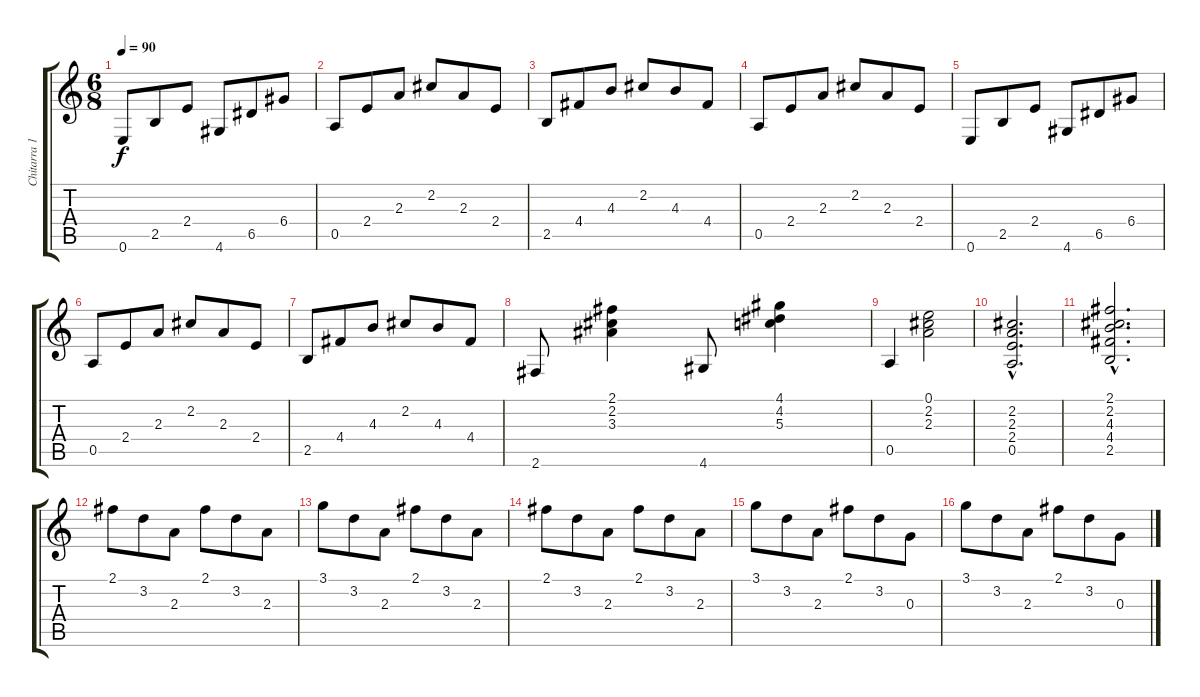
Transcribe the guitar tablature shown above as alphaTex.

\track ("Chitarra 1" "Chitarra 1") {instrument electricguitarclean}
\staff {score tabs}
\tuning (E4 B3 G3 D3 A2 E2) {hide}
\ts (6 8)
\tempo 90
\clef g2
\ks c
0.6.8{dy f} 2.5.8 2.4.8 4.6.8 6.5.8 6.4.8 |
0.5.8 2.4.8 2.3.8 2.2.8 2.3.8 2.4.8 |
2.5.8 4.4.8 4.3.8 2.2.8 4.3.8 4.4.8 |
0.5.8 2.4.8 2.3.8 2.2.8 2.3.8 2.4.8 |
0.6.8 2.5.8 2.4.8 4.6.8 6.5.8 6.4.8 |
0.5.8 2.4.8 2.3.8 2.2.8 2.3.8 2.4.8 |
2.5.8 4.4.8 4.3.8 2.2.8 4.3.8 4.4.8 |
2.6.8 (2.1 2.2 3.3).4 4.6.8 (4.1 4.2 5.3).4 |
0.5.4 (0.1 2.2 2.3).2 |
(2.2{hac} 2.3{hac} 2.4{hac} 0.5{hac}).2{d} |
(2.1{hac} 2.2{hac} 4.3{hac} 4.4{hac} 2.5{hac}).2{d} |
2.1.8 3.2.8 2.3.8 2.1.8 3.2.8 2.3.8 |
3.1.8 3.2.8 2.3.8 2.1.8 3.2.8 2.3.8 |
2.1.8 3.2.8 2.3.8 2.1.8 3.2.8 2.3.8 |
3.1.8 3.2.8 2.3.8 2.1.8 3.2.8 0.3.8 |
3.1.8 3.2.8 2.3.8 2.1.8 3.2.8 0.3.8
